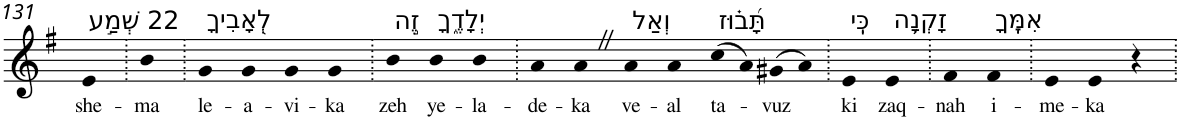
**kern	**text
*part1	*part1
*staff1	*staff1
*I"Piano	*
*I'Pno	*
!!LO:PB:g=z
*clefG2	*
*k[f#]	*
*G:	*
=131	=131
!LO:TX:a:t=22 שְׁמַ֣ע	!
!	!LO:LY:b
4e	she-
=132.	=132.
!	!LO:LY:b
4b	-ma
=133.	=133.
!LO:TX:a:t=לְ֭אָבִיךָ	!
!	!LO:LY:b
4g	le-
!	!LO:LY:b
4g	-a-
!	!LO:LY:b
4g	-vi-
!	!LO:LY:b
4g	-ka
=134.	=134.
!LO:TX:a:t=זֶ֣ה	!
!	!LO:LY:b
4b	zeh
!LO:TX:a:t=יְלָדֶ֑ךָ	!
!	!LO:LY:b
4b	ye-
!	!LO:LY:b
4b	-la-
=135.	=135.
!	!LO:LY:b
4a	-de-
!	!LO:LY:b
4aZ	-ka
!LO:TX:a:t=וְאַל	!
!	!LO:LY:b
4a	ve-
!	!LO:LY:b
4a	-al
!LO:TX:a:t=תָּ֝ב֗וּז	!
!	!LO:LY:b
(>8cc	ta-
8a)	.
!	!LO:LY:b
(>8g#X	-vuz
8a)	.
=136.	=136.
!LO:TX:a:t=כִּֽי	!
!	!LO:LY:b
4e	ki
!LO:TX:a:t=זָקְנָ֥ה	!
!	!LO:LY:b
4e	zaq-
=137.	=137.
!	!LO:LY:b
4f#	-nah
!LO:TX:a:t=אִמֶּֽךָ	!
!	!LO:LY:b
4f#	i-
=138.	=138.
!	!LO:LY:b
4e	-me-
!	!LO:LY:b
4e	-ka
4r	.
=.	=.
*-	*-
